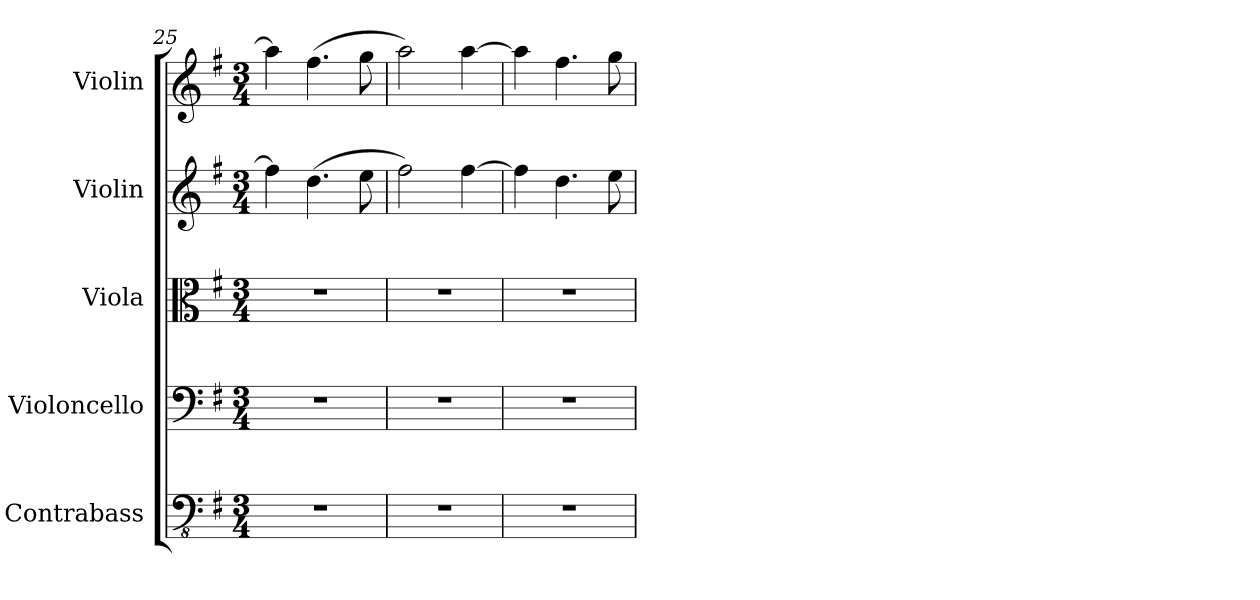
**kern	**kern	**kern	**kern	**kern
*part5	*part4	*part3	*part2	*part1
*staff5	*staff4	*staff3	*staff2	*staff1
*I"Contrabass	*I"Violoncello	*I"Viola	*I"Violin	*I"Violin
*I'Cb.	*I'Vc.	*I'Vla.	*I'Vln.	*I'Vln.
*clefFv4	*clefF4	*clefC3	*clefG2	*clefG2
*ITrd7c12	*	*	*	*
*k[f#]	*k[f#]	*k[f#]	*k[f#]	*k[f#]
*M3/4	*M3/4	*M3/4	*M3/4	*M3/4
=25	=25	=25	=25	=25
2.r	2.r	2.r	4ff#\]	4aa\]
*	*	*	*	*MM198
.	.	.	(4.dd\	(4.ff#\
.	.	.	8ee\	8gg\
=26	=26	=26	=26	=26
2.r	2.r	2.r	2ff#\)	2aa\)
.	.	.	[4ff#\	[4aa\
=27	=27	=27	=27	=27
2.r	2.r	2.r	4ff#\]	4aa\]
*	*	*	*	*MM192
.	.	.	4.dd\	4.ff#\
.	.	.	8ee\	8gg\
=	=	=	=	=
*-	*-	*-	*-	*-
